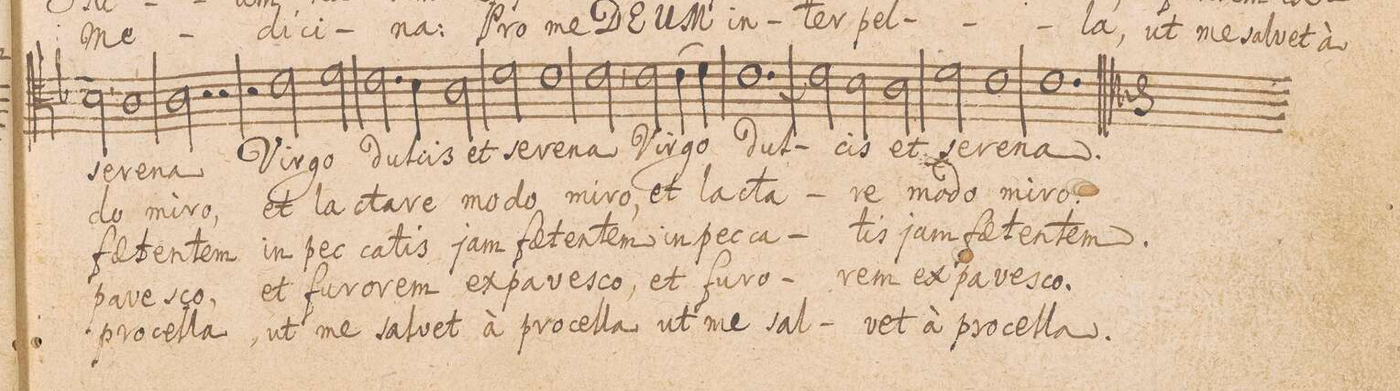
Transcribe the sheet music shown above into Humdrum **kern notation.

**kern	**text	**text	**text	**text	**text
*I"TENOR.	*	*	*	*	*
*clefC4	*	*	*	*	*
*k[b-]	*	*	*	*	*
*M3/2	*	*	*	*	*
2B-\	se-	-do	fae-	-pa-	pro-
1A	-re-	mi-	-ten-	-ve-	-cel-
=22	=22	=22	=22	=22	=22
2A\	-na	-ro,	-tem	-sco,	-la
2r	.	.	.	.	.
2r	.	.	.	.	.
=23	=23	=23	=23	=23	=23
2r	.	.	.	.	.
2c\	Vir-	et	in	et	ut
2d\	-go	lac-	pec-	fu-	me
=24	=24	=24	=24	=24	=24
2.c\	dul-	-ta-	-ca-	-ro-	sal-
4B-\	-cis	-re	-tis	-rem	-vet
2A\	et	mo-	jam	ex-	à
=25	=25	=25	=25	=25	=25
2d\	se-	-do	fae-	-pa-	pro-
1c	-re-	mi-	-ten-	-ve-	-cel-
=26	=26	=26	=26	=26	=26
2c,\	-na	-ro,	-tem	-sco,	-la,
2c\	Vir-	et	in	et	ut
(4c\	-go	lac-	pec-	fu-	me
4d\)	.	.	.	.	.
=27	=27	=27	=27	=27	=27
[<1.c	dul-	-ta-	-ca-	-ro-	sal-
=28	=28	=28	=28	=28	=28
2c\]	.	.	.	.	.
2B-\	-cis	-re	-tis	-rem	-vet
2A\	et	mo-	jam	ex-	à
=29	=29	=29	=29	=29	=29
2d\	se-	-do	fae-	-pa-	pro-
1c	-re-	mi-	-ten-	-ve-	-cel-
=30	=30	=30	=30	=30	=30
1.c	-na.	-ro.	-tem.	-sco.	-la.
==	==	==	==	==	==
*-	*-	*-	*-	*-	*-
